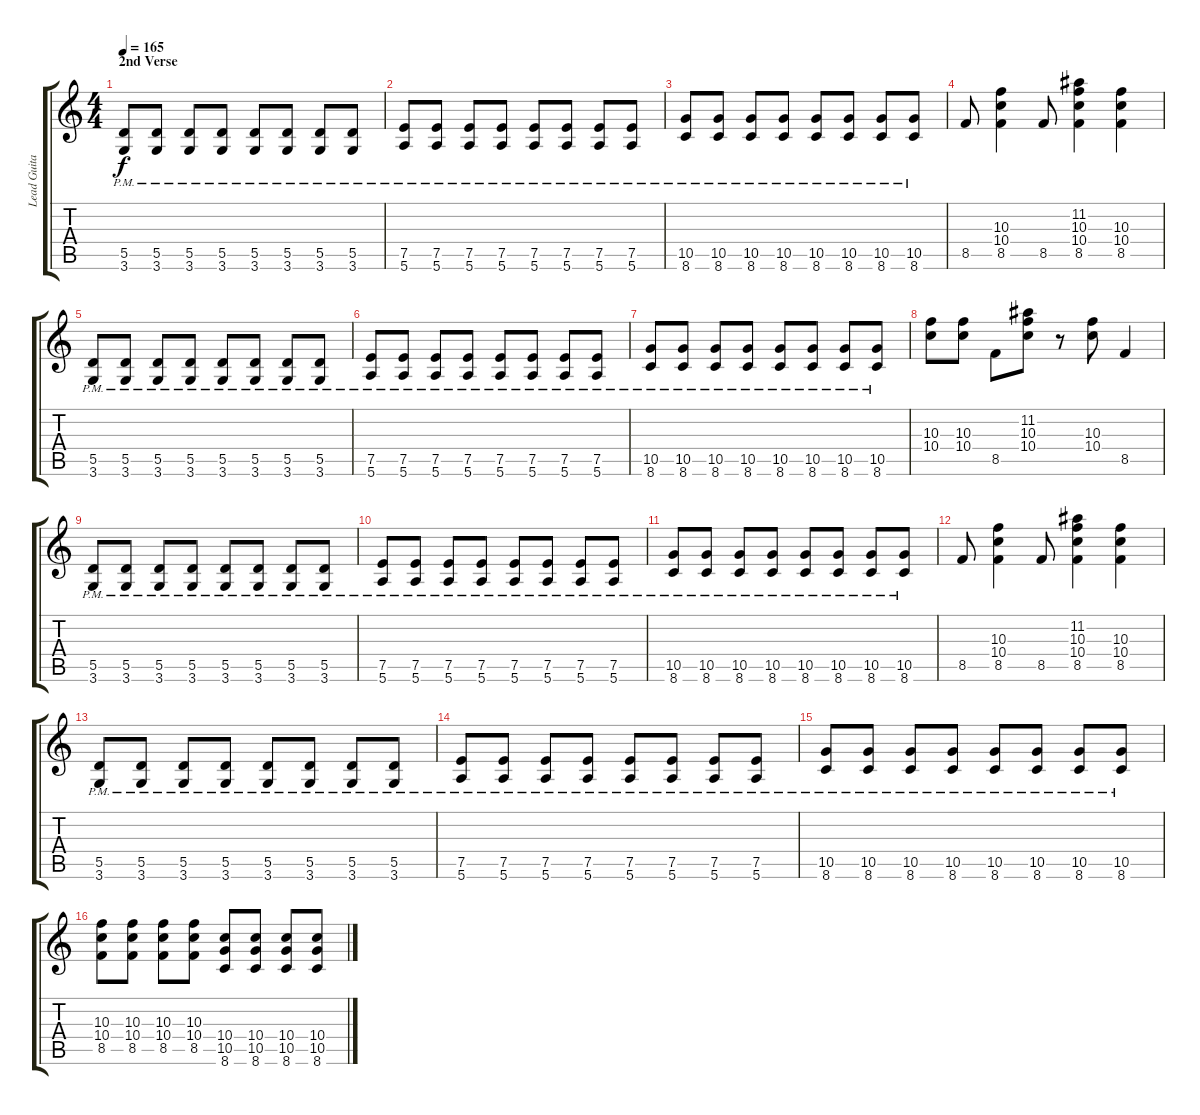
\track ("Lead Guitar" "Lead Guita") {instrument distortionguitar}
\staff {score tabs}
\tuning (E4 B3 G3 D3 A2 E2) {hide}
\ts (4 4)
\section ("" "2nd Verse")
\tempo 165
\clef g2
\ks c
(5.5{pm} 3.6{pm}).8{dy f} (5.5{pm} 3.6{pm}).8 (5.5{pm} 3.6{pm}).8 (5.5{pm} 3.6{pm}).8 (5.5{pm} 3.6{pm}).8 (5.5{pm} 3.6{pm}).8 (5.5{pm} 3.6{pm}).8 (5.5{pm} 3.6{pm}).8 |
(7.5{pm} 5.6{pm}).8 (7.5{pm} 5.6{pm}).8 (7.5{pm} 5.6{pm}).8 (7.5{pm} 5.6{pm}).8 (7.5{pm} 5.6{pm}).8 (7.5{pm} 5.6{pm}).8 (7.5{pm} 5.6{pm}).8 (7.5{pm} 5.6{pm}).8 |
(10.5{pm} 8.6{pm}).8 (10.5{pm} 8.6{pm}).8 (10.5{pm} 8.6{pm}).8 (10.5{pm} 8.6{pm}).8 (10.5{pm} 8.6{pm}).8 (10.5{pm} 8.6{pm}).8 (10.5{pm} 8.6{pm}).8 (10.5{pm} 8.6{pm}).8 |
8.5.8 (10.3 10.4 8.5).4 8.5.8 (11.2 10.3 10.4 8.5).4 (10.3 10.4 8.5).4 |
(5.5{pm} 3.6{pm}).8 (5.5{pm} 3.6{pm}).8 (5.5{pm} 3.6{pm}).8 (5.5{pm} 3.6{pm}).8 (5.5{pm} 3.6{pm}).8 (5.5{pm} 3.6{pm}).8 (5.5{pm} 3.6{pm}).8 (5.5{pm} 3.6{pm}).8 |
(7.5{pm} 5.6{pm}).8 (7.5{pm} 5.6{pm}).8 (7.5{pm} 5.6{pm}).8 (7.5{pm} 5.6{pm}).8 (7.5{pm} 5.6{pm}).8 (7.5{pm} 5.6{pm}).8 (7.5{pm} 5.6{pm}).8 (7.5{pm} 5.6{pm}).8 |
(10.5{pm} 8.6{pm}).8 (10.5{pm} 8.6{pm}).8 (10.5{pm} 8.6{pm}).8 (10.5{pm} 8.6{pm}).8 (10.5{pm} 8.6{pm}).8 (10.5{pm} 8.6{pm}).8 (10.5{pm} 8.6{pm}).8 (10.5{pm} 8.6{pm}).8 |
(10.3 10.4).8 (10.3 10.4).8 8.5.8 (11.2 10.3 10.4).8 r.8 (10.3 10.4).8 8.5.4 |
(5.5{pm} 3.6{pm}).8 (5.5{pm} 3.6{pm}).8 (5.5{pm} 3.6{pm}).8 (5.5{pm} 3.6{pm}).8 (5.5{pm} 3.6{pm}).8 (5.5{pm} 3.6{pm}).8 (5.5{pm} 3.6{pm}).8 (5.5{pm} 3.6{pm}).8 |
(7.5{pm} 5.6{pm}).8 (7.5{pm} 5.6{pm}).8 (7.5{pm} 5.6{pm}).8 (7.5{pm} 5.6{pm}).8 (7.5{pm} 5.6{pm}).8 (7.5{pm} 5.6{pm}).8 (7.5{pm} 5.6{pm}).8 (7.5{pm} 5.6{pm}).8 |
(10.5{pm} 8.6{pm}).8 (10.5{pm} 8.6{pm}).8 (10.5{pm} 8.6{pm}).8 (10.5{pm} 8.6{pm}).8 (10.5{pm} 8.6{pm}).8 (10.5{pm} 8.6{pm}).8 (10.5{pm} 8.6{pm}).8 (10.5{pm} 8.6{pm}).8 |
8.5.8 (10.3 10.4 8.5).4 8.5.8 (11.2 10.3 10.4 8.5).4 (10.3 10.4 8.5).4 |
(5.5{pm} 3.6{pm}).8 (5.5{pm} 3.6{pm}).8 (5.5{pm} 3.6{pm}).8 (5.5{pm} 3.6{pm}).8 (5.5{pm} 3.6{pm}).8 (5.5{pm} 3.6{pm}).8 (5.5{pm} 3.6{pm}).8 (5.5{pm} 3.6{pm}).8 |
(7.5{pm} 5.6{pm}).8 (7.5{pm} 5.6{pm}).8 (7.5{pm} 5.6{pm}).8 (7.5{pm} 5.6{pm}).8 (7.5{pm} 5.6{pm}).8 (7.5{pm} 5.6{pm}).8 (7.5{pm} 5.6{pm}).8 (7.5{pm} 5.6{pm}).8 |
(10.5{pm} 8.6{pm}).8 (10.5{pm} 8.6{pm}).8 (10.5{pm} 8.6{pm}).8 (10.5{pm} 8.6{pm}).8 (10.5{pm} 8.6{pm}).8 (10.5{pm} 8.6{pm}).8 (10.5{pm} 8.6{pm}).8 (10.5{pm} 8.6{pm}).8 |
(10.3 10.4 8.5).8 (10.3 10.4 8.5).8 (10.3 10.4 8.5).8 (10.3 10.4 8.5).8 (10.4 10.5 8.6).8 (10.4 10.5 8.6).8 (10.4 10.5 8.6).8 (10.4 10.5 8.6).8
